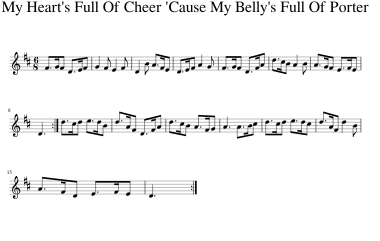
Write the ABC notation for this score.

X:1
L:1/8
M:6/8
I:linebreak $
K:D
V:1 treble
V:1
 F>GF D>EF | G2 F E2 F | D2 B A>FE | D>EF A2 G | F>GF D>FA | %5
 d>cB A2 B | A>GF E>FE |$ D3 :| d>cd e>dB | d>AF D>FA | %10
 d>cB A>FG | A3 A>Bc | d>cd e>dc | d>AF d2 B |$ A>FD E>FE | %15
 D3 :| %16
